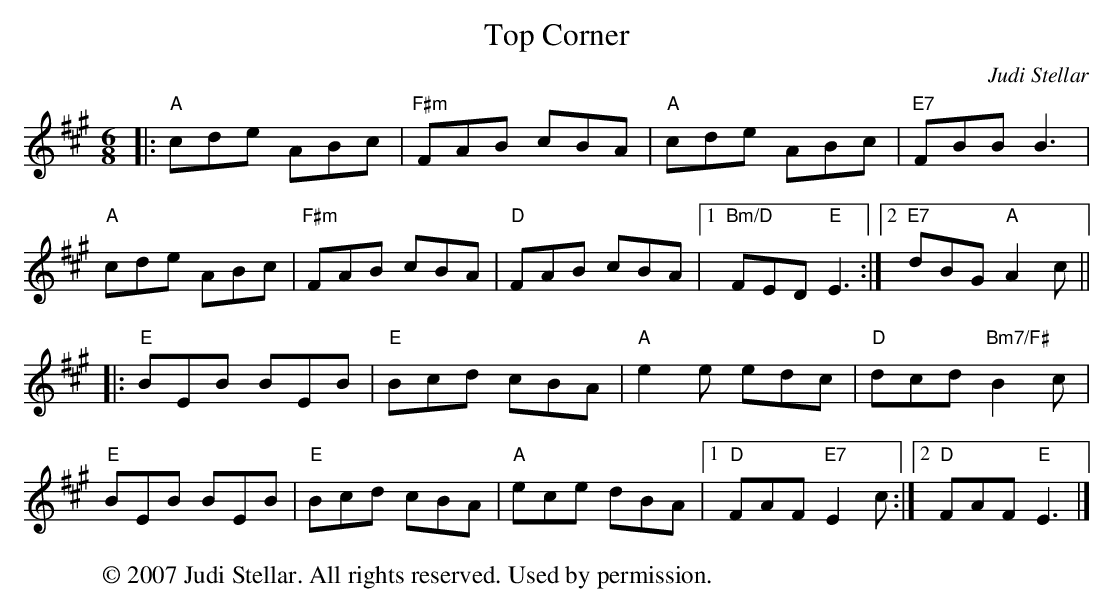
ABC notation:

X:1
T:Top Corner
C:Judi Stellar
M:6/8
K:A
|:"A"cde ABc|"F#m"FAB cBA|"A"cde ABc|"E7"FBB B3|
"A"cde ABc|"F#m"FAB cBA|"D"FAB cBA|1"Bm/D"FED "E"E3:|2"E7"dBG "A"A2c||
|:"E"BEB BEB|"E"Bcd cBA|"A"e2e edc|"D"dcd "Bm7/F#"B2c|
"E"BEB BEB|"E"Bcd cBA|"A"ece dBA|1"D"FAF "E7"E2c:|2"D"FAF "E"E3|]
W: © 2007 Judi Stellar. All rights reserved. Used by permission.
